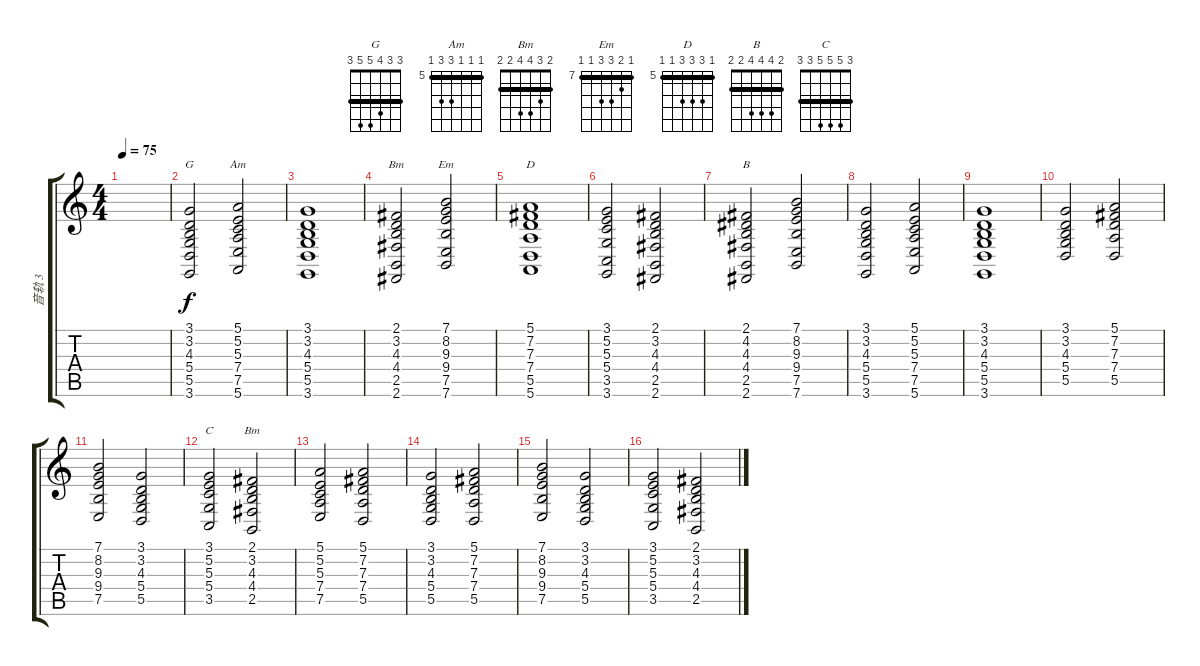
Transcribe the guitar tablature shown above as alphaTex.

\track ("音轨 3" "音轨 3") {instrument brightacousticpiano}
\staff {score tabs}
\tuning (E4 B3 G3 D3 A2 E2) {hide}
\chord ("G" 3 3 4 5 5 3) {barre 3}
\chord ("Am" 5 5 5 7 7 5) {firstfret 5 barre 5}
\chord ("Bm" 2 3 4 4 2 x) {barre 2}
\chord ("Em" 7 8 9 9 7 7) {firstfret 7 barre 7}
\chord ("D" 5 7 7 7 5 5) {firstfret 5 barre 5}
\chord ("B" 2 4 4 4 2 2) {barre 2}
\chord ("C" 3 5 5 5 3 3) {barre 3}
\chord ("Bm" 2 3 4 4 2 2) {barre 2}
\ts (4 4)
\tempo 75
\clef g2
\ks c
|
(3.1 3.2 4.3 5.4 5.5 3.6).2{ch "G"} (5.1 5.2 5.3 7.4 7.5 5.6).2{ch "Am"} |
(3.1 3.2 4.3 5.4 5.5 3.6).1 |
(2.1 3.2 4.3 4.4 2.5 2.6).2{ch "Bm"} (7.1 8.2 9.3 9.4 7.5 7.6).2{ch "Em"} |
(5.1 7.2 7.3 7.4 5.5 5.6).1{ch "D"} |
(3.1 5.2 5.3 5.4 3.5 3.6).2 (2.1 3.2 4.3 4.4 2.5 2.6).2{txt ""} |
(2.1 4.2 4.3 4.4 2.5 2.6).2{ch "B"} (7.1 8.2 9.3 9.4 7.5 7.6).2 |
(3.1 3.2 4.3 5.4 5.5 3.6).2 (5.1 5.2 5.3 7.4 7.5 5.6).2 |
(3.1 3.2 4.3 5.4 5.5 3.6).1 |
(3.1 3.2 4.3 5.4 5.5).2 (5.1 7.2 7.3 7.4 5.5).2 |
(7.1 8.2 9.3 9.4 7.5).2 (3.1 3.2 4.3 5.4 5.5).2 |
(3.1 5.2 5.3 5.4 3.5).2{ch "C"} (2.1 3.2 4.3 4.4 2.5).2{ch "Bm"} |
(5.1 5.2 5.3 7.4 7.5).2 (5.1 7.2 7.3 7.4 5.5).2 |
(3.1 3.2 4.3 5.4 5.5).2 (5.1 7.2 7.3 7.4 5.5).2 |
(7.1 8.2 9.3 9.4 7.5).2 (3.1 3.2 4.3 5.4 5.5).2 |
(3.1 5.2 5.3 5.4 3.5).2 (2.1 3.2 4.3 4.4 2.5).2
